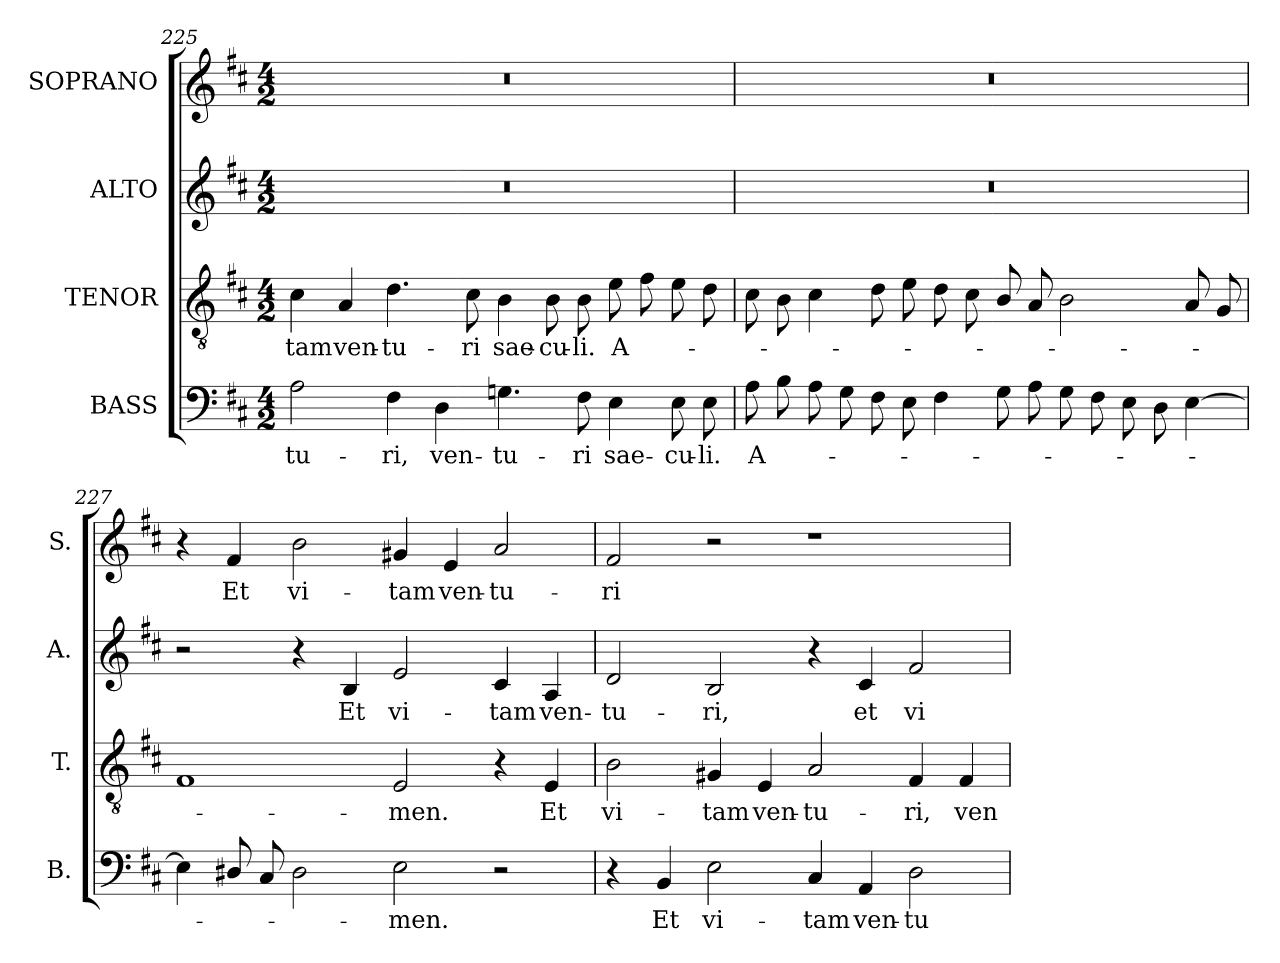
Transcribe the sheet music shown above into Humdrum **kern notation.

**kern	**text	**kern	**text	**kern	**text	**kern	**text
*part4	*part4	*part3	*part3	*part2	*part2	*part1	*part1
*staff4	*staff4	*staff3	*staff3	*staff2	*staff2	*staff1	*staff1
*I"BASS	*	*I"TENOR	*	*I"ALTO	*	*I"SOPRANO	*
*I'B.	*	*I'T.	*	*I'A.	*	*I'S.	*
*clefF4	*	*clefGv2	*	*clefG2	*	*clefG2	*
*	*	*ITrd7c12	*	*	*	*	*
*k[f#c#]	*	*k[f#c#]	*	*k[f#c#]	*	*k[f#c#]	*
*D:	*	*D:	*	*D:	*	*D:	*
*M4/2	*	*M4/2	*	*M4/2	*	*M4/2	*
=225	=225	=225	=225	=225	=225	=225	=225
!	!LO:LY:b:color=#000000	!	!	!	!	!	!
!	!	!	!LO:LY:b:color=#000000	!LO:N:vis=1	!	!LO:N:vis=1	!
2Ai\	-tu-	4C#i\	-tam	0r	.	0r	.
!	!	!	!LO:LY:b:color=#000000	!	!	!	!
.	.	4AAi/	ven-	.	.	.	.
!	!LO:LY:b:color=#000000	!	!	!	!	!	!
!	!	!	!LO:LY:b:color=#000000	!	!	!	!
4F#i\	-ri,	4.Di\	-tu-	.	.	.	.
!	!LO:LY:b:color=#000000	!	!	!	!	!	!
4Di\	ven-	.	.	.	.	.	.
!	!	!	!LO:LY:b:color=#000000	!	!	!	!
.	.	8C#i\	-ri	.	.	.	.
!	!LO:LY:b:color=#000000	!	!	!	!	!	!
!	!	!	!LO:LY:b:color=#000000	!	!	!	!
4.Gni\	-tu-	4BBi\	sae-	.	.	.	.
!	!	!	!LO:LY:b:color=#000000	!	!	!	!
.	.	8BBi\	-cu-	.	.	.	.
!	!LO:LY:b:color=#000000	!	!	!	!	!	!
!	!	!	!LO:LY:b:color=#000000	!	!	!	!
8F#i\	-ri	8BBi\	-li.	.	.	.	.
!	!LO:LY:b:color=#000000	!	!	!	!	!	!
!	!	!	!LO:LY:b:color=#000000	!	!	!	!
4Ei\	sae-	8Ei\	A-	.	.	.	.
.	.	8F#i\	.	.	.	.	.
!	!LO:LY:b:color=#000000	!	!	!	!	!	!
8Ei\	-cu-	8Ei\	.	.	.	.	.
!	!LO:LY:b:color=#000000	!	!	!	!	!	!
8Ei\	-li.	8Di\	.	.	.	.	.
=226	=226	=226	=226	=226	=226	=226	=226
!	!LO:LY:b:color=#000000	!	!	!LO:N:vis=1	!	!LO:N:vis=1	!
8Ai\	A-	8C#i\	.	0r	.	0r	.
8Bi\	.	8BBi\	.	.	.	.	.
8Ai\	.	4C#i\	.	.	.	.	.
8Gi\	.	.	.	.	.	.	.
8F#i\	.	8Di\	.	.	.	.	.
8Ei\	.	8Ei\	.	.	.	.	.
4F#i\	.	8Di\	.	.	.	.	.
.	.	8C#i\	.	.	.	.	.
8Gi\	.	8BBi/	.	.	.	.	.
8Ai\	.	8AAi/	.	.	.	.	.
8Gi\	.	2BBi\	.	.	.	.	.
8F#i\	.	.	.	.	.	.	.
8Ei\	.	.	.	.	.	.	.
8Di\	.	.	.	.	.	.	.
[4Ei\	.	8AAi/	.	.	.	.	.
.	.	8GGi/	.	.	.	.	.
!!LO:LB:g=z
=227	=227	=227	=227	=227	=227	=227	=227
4Ei\]	.	1FF#i	.	2r	.	4r	.
!	!	!	!	!	!	!	!LO:LY:b:color=#000000
8D#Xi/	.	.	.	.	.	4f#i/	Et
8C#i/	.	.	.	.	.	.	.
!	!	!	!	!	!	!	!LO:LY:b:color=#000000
2D#i\	.	.	.	4r	.	2bi\	vi-
!	!	!	!	!	!LO:LY:b:color=#000000	!	!
.	.	.	.	4Bi/	Et	.	.
!	!LO:LY:b:color=#000000	!	!	!	!	!	!
!	!	!	!LO:LY:b:color=#000000	!	!	!	!
!	!	!	!	!	!LO:LY:b:color=#000000	!	!
!	!	!	!	!	!	!	!LO:LY:b:color=#000000
2Ei\	-men.	2EEi/	-men.	2ei/	vi-	4g#Xi/	-tam
!	!	!	!	!	!	!	!LO:LY:b:color=#000000
.	.	.	.	.	.	4ei/	ven-
!	!	!	!	!	!LO:LY:b:color=#000000	!	!
!	!	!	!	!	!	!	!LO:LY:b:color=#000000
2r	.	4r	.	4c#i/	-tam	2ai/	-tu-
!	!	!	!LO:LY:b:color=#000000	!	!	!	!
!	!	!	!	!	!LO:LY:b:color=#000000	!	!
.	.	4EEi/	Et	4Ai/	ven-	.	.
=228	=228	=228	=228	=228	=228	=228	=228
!	!	!	!LO:LY:b:color=#000000	!	!	!	!
!	!	!	!	!	!LO:LY:b:color=#000000	!	!
!	!	!	!	!	!	!	!LO:LY:b:color=#000000
4r	.	2BBi\	vi-	2di/	-tu-	2f#i/	-ri
!	!LO:LY:b:color=#000000	!	!	!	!	!	!
4BBi/	Et	.	.	.	.	.	.
!	!LO:LY:b:color=#000000	!	!	!	!	!	!
!	!	!	!LO:LY:b:color=#000000	!	!	!	!
!	!	!	!	!	!LO:LY:b:color=#000000	!	!
2Ei\	vi-	4GG#Xi/	-tam	2Bi/	-ri,	2r	.
!	!	!	!LO:LY:b:color=#000000	!	!	!	!
.	.	4EEi/	ven-	.	.	.	.
!	!LO:LY:b:color=#000000	!	!	!	!	!	!
!	!	!	!LO:LY:b:color=#000000	!	!	!	!
4C#i/	-tam	2AAi/	-tu-	4r	.	1r	.
!	!LO:LY:b:color=#000000	!	!	!	!	!	!
!	!	!	!	!	!LO:LY:b:color=#000000	!	!
4AAi/	ven-	.	.	4c#i/	et	.	.
!	!LO:LY:b:color=#000000	!	!	!	!	!	!
!	!	!	!LO:LY:b:color=#000000	!	!	!	!
!	!	!	!	!	!LO:LY:b:color=#000000	!	!
2Di\	-tu-	4FF#i/	-ri,	2f#i/	vi-	.	.
!	!	!	!LO:LY:b:color=#000000	!	!	!	!
.	.	4FF#i/	ven-	.	.	.	.
=	=	=	=	=	=	=	=
*-	*-	*-	*-	*-	*-	*-	*-
